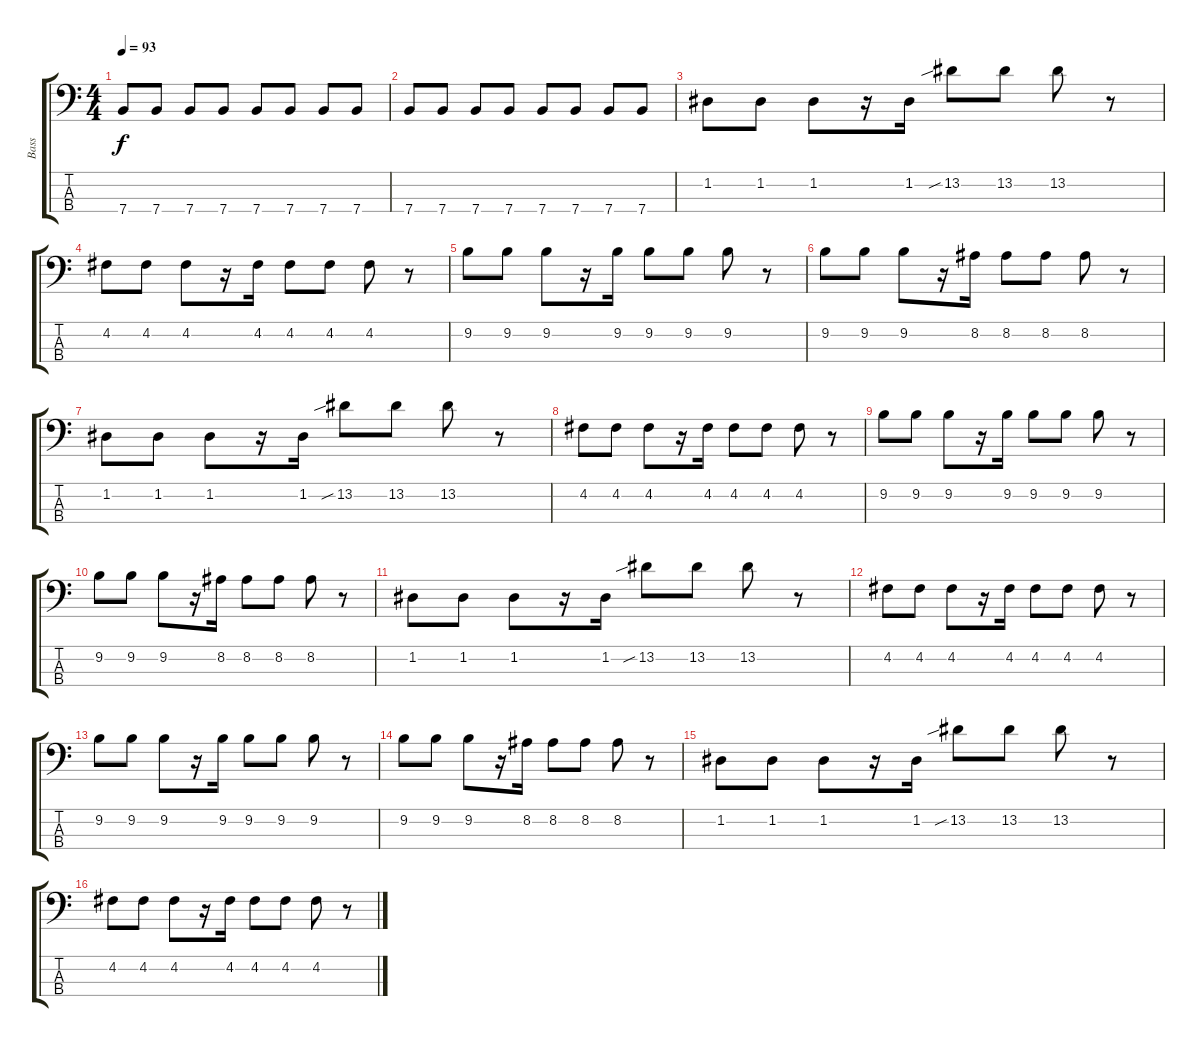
\track ("Bass" "Bass") {instrument electricbassfinger}
\staff {score tabs}
\tuning (G2 D2 A1 E1) {hide}
\ts (4 4)
\tempo 93
\clef f4
\ks c
7.4.8{dy f} 7.4.8 7.4.8 7.4.8 7.4.8 7.4.8 7.4.8 7.4.8 |
7.4.8 7.4.8 7.4.8 7.4.8 7.4.8 7.4.8 7.4.8 7.4.8 |
1.2.8 1.2.8 1.2.8 r.16 1.2.16 13.2{sib}.8 13.2.8 13.2.8 r.8 |
4.2.8 4.2.8 4.2.8 r.16 4.2.16 4.2.8 4.2.8 4.2.8 r.8 |
9.2.8 9.2.8 9.2.8 r.16 9.2.16 9.2.8 9.2.8 9.2.8 r.8 |
9.2.8 9.2.8 9.2.8 r.16 8.2.16 8.2.8 8.2.8 8.2.8 r.8 |
1.2.8 1.2.8 1.2.8 r.16 1.2.16 13.2{sib}.8 13.2.8 13.2.8 r.8 |
4.2.8 4.2.8 4.2.8 r.16 4.2.16 4.2.8 4.2.8 4.2.8 r.8 |
9.2.8 9.2.8 9.2.8 r.16 9.2.16 9.2.8 9.2.8 9.2.8 r.8 |
9.2.8 9.2.8 9.2.8 r.16 8.2.16 8.2.8 8.2.8 8.2.8 r.8 |
1.2.8 1.2.8 1.2.8 r.16 1.2.16 13.2{sib}.8 13.2.8 13.2.8 r.8 |
4.2.8 4.2.8 4.2.8 r.16 4.2.16 4.2.8 4.2.8 4.2.8 r.8 |
9.2.8 9.2.8 9.2.8 r.16 9.2.16 9.2.8 9.2.8 9.2.8 r.8 |
9.2.8 9.2.8 9.2.8 r.16 8.2.16 8.2.8 8.2.8 8.2.8 r.8 |
1.2.8 1.2.8 1.2.8 r.16 1.2.16 13.2{sib}.8 13.2.8 13.2.8 r.8 |
4.2.8 4.2.8 4.2.8 r.16 4.2.16 4.2.8 4.2.8 4.2.8 r.8
